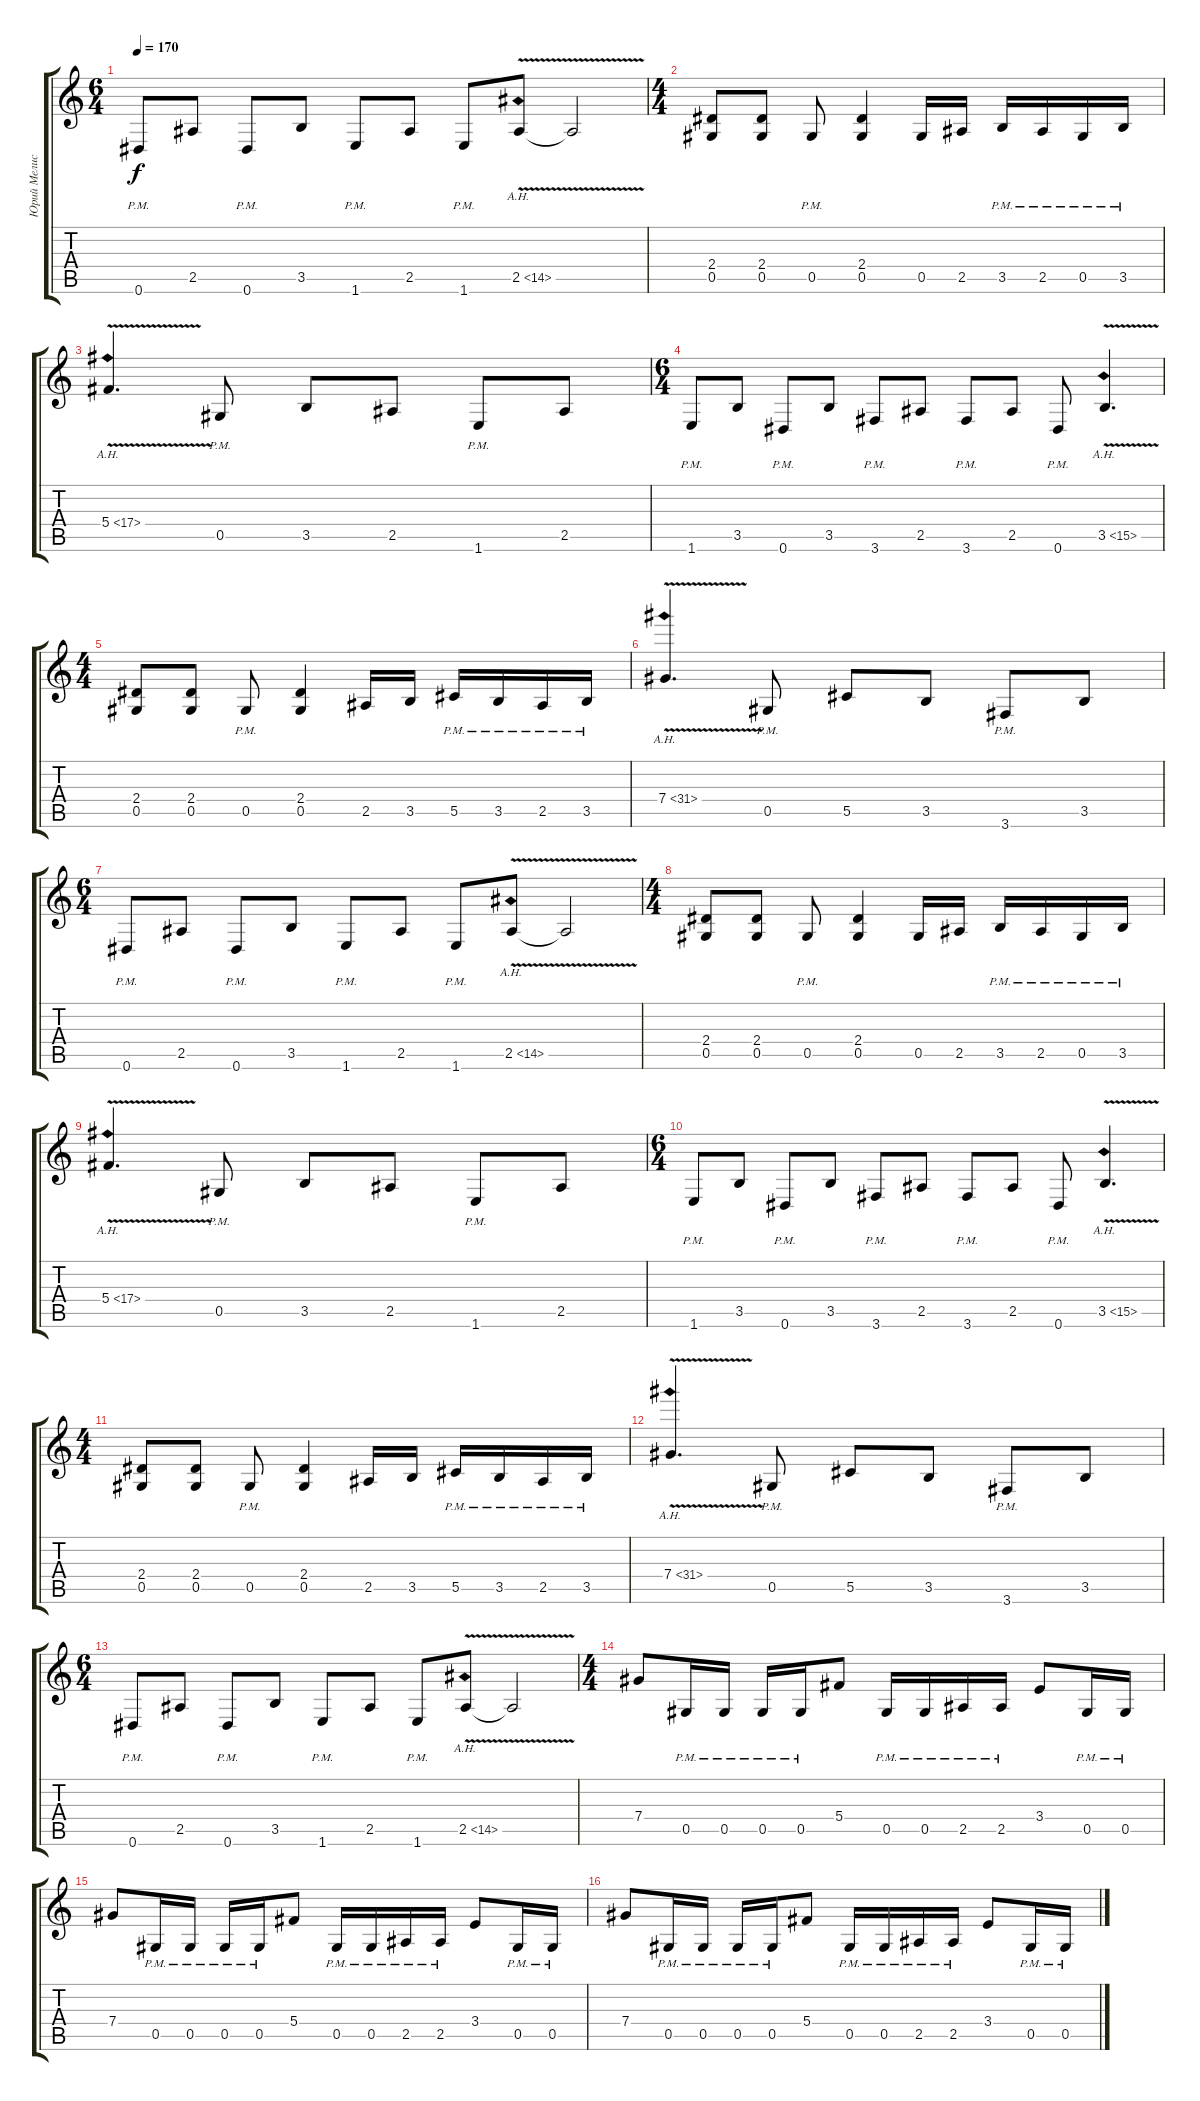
\track ("Юрий Мелисов" "Юрий Мелис") {instrument distortionguitar}
\staff {score tabs}
\tuning (Eb4 Bb3 Gb3 Db3 Ab2 Eb2) {hide}
\ts (6 4)
\tempo 170
\clef g2
\ks c
0.6{pm}.8{dy f} 2.5.8 0.6{pm}.8 3.5.8 1.6{pm}.8 2.5.8 1.6{pm}.8 2.5{ah 12 v}.8 2.5{t}.2 |
\ts (4 4)
(2.4 0.5).8 (2.4 0.5).8 0.5{pm}.8 (2.4 0.5).4 0.5.16 2.5.16 3.5{pm}.16 2.5{pm}.16 0.5{pm}.16 3.5{pm}.16 |
5.4{ah 12 v}.4{d} 0.5{pm}.8 3.5.8 2.5.8 1.6{pm}.8 2.5.8 |
\ts (6 4)
1.6{pm}.8 3.5.8 0.6{pm}.8 3.5.8 3.6{pm}.8 2.5.8 3.6{pm}.8 2.5.8 0.6{pm}.8 3.5{ah 12 v}.4{d} |
\ts (4 4)
(2.4 0.5).8 (2.4 0.5).8 0.5{pm}.8 (2.4 0.5).4 2.5.16 3.5.16 5.5{pm}.16 3.5{pm}.16 2.5{pm}.16 3.5{pm}.16 |
7.4{ah 24 v}.4{d} 0.5{pm}.8 5.5.8 3.5.8 3.6{pm}.8 3.5.8 |
\ts (6 4)
0.6{pm}.8 2.5.8 0.6{pm}.8 3.5.8 1.6{pm}.8 2.5.8 1.6{pm}.8 2.5{ah 12 v}.8 2.5{t}.2 |
\ts (4 4)
(2.4 0.5).8 (2.4 0.5).8 0.5{pm}.8 (2.4 0.5).4 0.5.16 2.5.16 3.5{pm}.16 2.5{pm}.16 0.5{pm}.16 3.5{pm}.16 |
5.4{ah 12 v}.4{d} 0.5{pm}.8 3.5.8 2.5.8 1.6{pm}.8 2.5.8 |
\ts (6 4)
1.6{pm}.8 3.5.8 0.6{pm}.8 3.5.8 3.6{pm}.8 2.5.8 3.6{pm}.8 2.5.8 0.6{pm}.8 3.5{ah 12 v}.4{d} |
\ts (4 4)
(2.4 0.5).8 (2.4 0.5).8 0.5{pm}.8 (2.4 0.5).4 2.5.16 3.5.16 5.5{pm}.16 3.5{pm}.16 2.5{pm}.16 3.5{pm}.16 |
7.4{ah 24 v}.4{d} 0.5{pm}.8 5.5.8 3.5.8 3.6{pm}.8 3.5.8 |
\ts (6 4)
0.6{pm}.8 2.5.8 0.6{pm}.8 3.5.8 1.6{pm}.8 2.5.8 1.6{pm}.8 2.5{ah 12 v}.8 2.5{t}.2 |
\ts (4 4)
7.4.8 0.5{pm}.16 0.5{pm}.16 0.5{pm}.16 0.5{pm}.16 5.4.8 0.5{pm}.16 0.5{pm}.16 2.5{pm}.16 2.5{pm}.16 3.4.8 0.5{pm}.16 0.5{pm}.16 |
7.4.8 0.5{pm}.16 0.5{pm}.16 0.5{pm}.16 0.5{pm}.16 5.4.8 0.5{pm}.16 0.5{pm}.16 2.5{pm}.16 2.5{pm}.16 3.4.8 0.5{pm}.16 0.5{pm}.16 |
7.4.8 0.5{pm}.16 0.5{pm}.16 0.5{pm}.16 0.5{pm}.16 5.4.8 0.5{pm}.16 0.5{pm}.16 2.5{pm}.16 2.5{pm}.16 3.4.8 0.5{pm}.16 0.5{pm}.16
